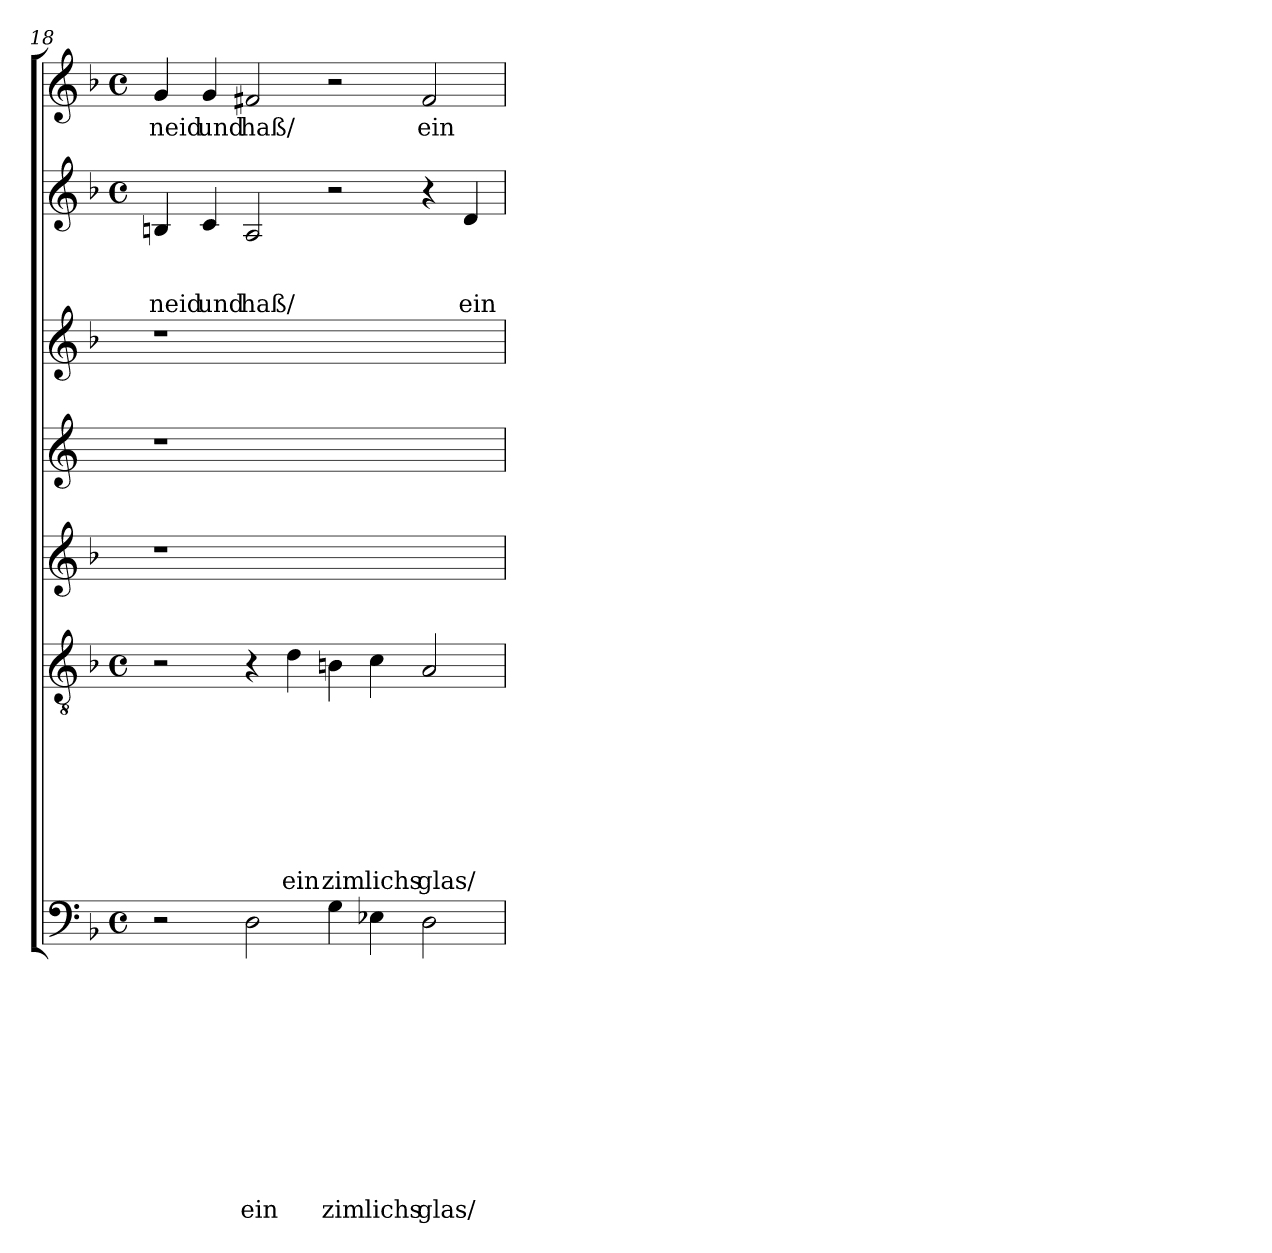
**kern	**text	**text	**text	**text	**text	**text	**text	**text	**text	**text	**text	**kern	**text	**text	**text	**text	**text	**text	**text	**text	**kern	**kern	**kern	**kern	**text	**text	**text	**kern	**text
*part7	*part7	*part7	*part7	*part7	*part7	*part7	*part7	*part7	*part7	*part7	*part7	*part6	*part6	*part6	*part6	*part6	*part6	*part6	*part6	*part6	*part5	*part4	*part3	*part2	*part2	*part2	*part2	*part1	*part1
*staff7	*staff7	*staff7	*staff7	*staff7	*staff7	*staff7	*staff7	*staff7	*staff7	*staff7	*staff7	*staff6	*staff6	*staff6	*staff6	*staff6	*staff6	*staff6	*staff6	*staff6	*staff5	*staff4	*staff3	*staff2	*staff2	*staff2	*staff2	*staff1	*staff1
*clefF4	*	*	*	*	*	*	*	*	*	*	*	*clefGv2	*	*	*	*	*	*	*	*	*clefG2	*clefG2	*clefG2	*clefG2	*	*	*	*clefG2	*
*	*	*	*	*	*	*	*	*	*	*	*	*	*	*	*	*	*	*	*	*	*	*ITrd-3c-5	*	*	*	*	*	*	*
*k[b-]	*	*	*	*	*	*	*	*	*	*	*	*k[b-]	*	*	*	*	*	*	*	*	*k[b-]	*k[b-]	*k[b-]	*k[b-]	*	*	*	*k[b-]	*
*F:	*	*	*	*	*	*	*	*	*	*	*	*F:	*	*	*	*	*	*	*	*	*F:	*F:	*F:	*F:	*	*	*	*F:	*
*M4/4	*	*	*	*	*	*	*	*	*	*	*	*M4/4	*	*	*	*	*	*	*	*	*	*	*	*M4/4	*	*	*	*M4/4	*
*met(c)	*	*	*	*	*	*	*	*	*	*	*	*met(c)	*	*	*	*	*	*	*	*	*	*	*	*met(c)	*	*	*	*met(c)	*
=18	=18	=18	=18	=18	=18	=18	=18	=18	=18	=18	=18	=18	=18	=18	=18	=18	=18	=18	=18	=18	=18	=18	=18	=18	=18	=18	=18	=18	=18
!	!	!	!	!	!	!	!	!	!	!	!	!	!	!	!	!	!	!	!	!	!	!	!	!	!	!	!LO:LY:b	!	!LO:LY:b
2r	.	.	.	.	.	.	.	.	.	.	.	2r	.	.	.	.	.	.	.	.	1r	1r	1r	4Bn/	.	.	neid	4g/	neid
!	!	!	!	!	!	!	!	!	!	!	!	!	!	!	!	!	!	!	!	!	!	!	!	!	!	!	!LO:LY:b	!	!LO:LY:b
.	.	.	.	.	.	.	.	.	.	.	.	.	.	.	.	.	.	.	.	.	.	.	.	4c/	.	.	und	4g/	und
!	!	!	!	!	!	!	!	!	!	!	!LO:LY:b	!	!	!	!	!	!	!	!	!	!	!	!	!	!	!	!LO:LY:b	!	!LO:LY:b
2D\	.	.	.	.	.	.	.	.	.	.	ein	4r	.	.	.	.	.	.	.	.	.	.	.	2A/	.	.	haß/	2f#X/	haß/
!	!	!	!	!	!	!	!	!	!	!	!	!	!	!	!	!	!	!	!	!LO:LY:b	!	!	!	!	!	!	!	!	!
.	.	.	.	.	.	.	.	.	.	.	.	4d\	.	.	.	.	.	.	.	ein	.	.	.	.	.	.	.	.	.
!	!	!	!	!	!	!	!	!	!	!	!LO:LY:b	!	!	!	!	!	!	!	!	!LO:LY:b	!	!	!	!	!	!	!	!	!
4G\	.	.	.	.	.	.	.	.	.	.	zim	4Bn\	.	.	.	.	.	.	.	zim	1ryy	1ryy	1ryy	2r	.	.	.	2r	.
!	!	!	!	!	!	!	!	!	!	!	!LO:LY:b	!	!	!	!	!	!	!	!	!LO:LY:b	!	!	!	!	!	!	!	!	!
4E-X\	.	.	.	.	.	.	.	.	.	.	lichs	4c\	.	.	.	.	.	.	.	lichs	.	.	.	.	.	.	.	.	.
!	!	!	!	!	!	!	!	!	!	!	!LO:LY:b	!	!	!	!	!	!	!	!	!LO:LY:b	!	!	!	!	!	!	!	!	!LO:LY:b
2D\	.	.	.	.	.	.	.	.	.	.	glas/	2A/	.	.	.	.	.	.	.	glas/	.	.	.	4r	.	.	.	2f#/	ein
!	!	!	!	!	!	!	!	!	!	!	!	!	!	!	!	!	!	!	!	!	!	!	!	!	!	!	!LO:LY:b	!	!
.	.	.	.	.	.	.	.	.	.	.	.	.	.	.	.	.	.	.	.	.	.	.	.	4d/	.	.	ein	.	.
=	=	=	=	=	=	=	=	=	=	=	=	=	=	=	=	=	=	=	=	=	=	=	=	=	=	=	=	=	=
*-	*-	*-	*-	*-	*-	*-	*-	*-	*-	*-	*-	*-	*-	*-	*-	*-	*-	*-	*-	*-	*-	*-	*-	*-	*-	*-	*-	*-	*-
